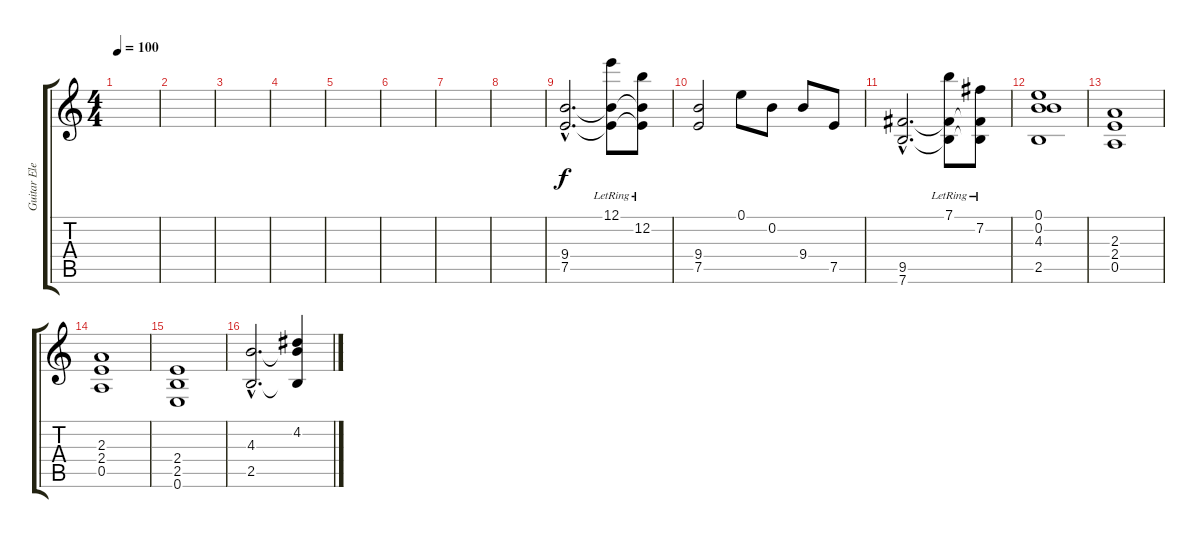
\track ("Guitar Eletric" "Guitar Ele") {instrument distortionguitar}
\staff {score tabs}
\tuning (E4 B3 G3 D3 A2 E2) {hide}
\ts (4 4)
\tempo 100
\clef g2
\ks c
|
|
|
|
|
|
|
|
(9.4{hac} 7.5{hac}).2{d} (12.1{lr} 9.4{t} 7.5{t}).8 (12.2{lr} 9.4{t} 7.5{t}).8 |
(9.4 7.5).2 0.1.8 0.2.8 9.4.8 7.5.8 |
(9.5{hac} 7.6{hac}).2{d} (7.1{lr} 9.5{t} 7.6{t}).8 (7.2{lr} 9.5{t} 7.6{t}).8 |
(0.1 0.2 4.3 2.5).1 |
(2.3 2.4 0.5).1 |
(2.3 2.4 0.5).1 |
(2.4 2.5 0.6).1 |
(4.3{hac} 2.5{hac}).2{d} (4.2 4.3{t} 2.5{t}).4
